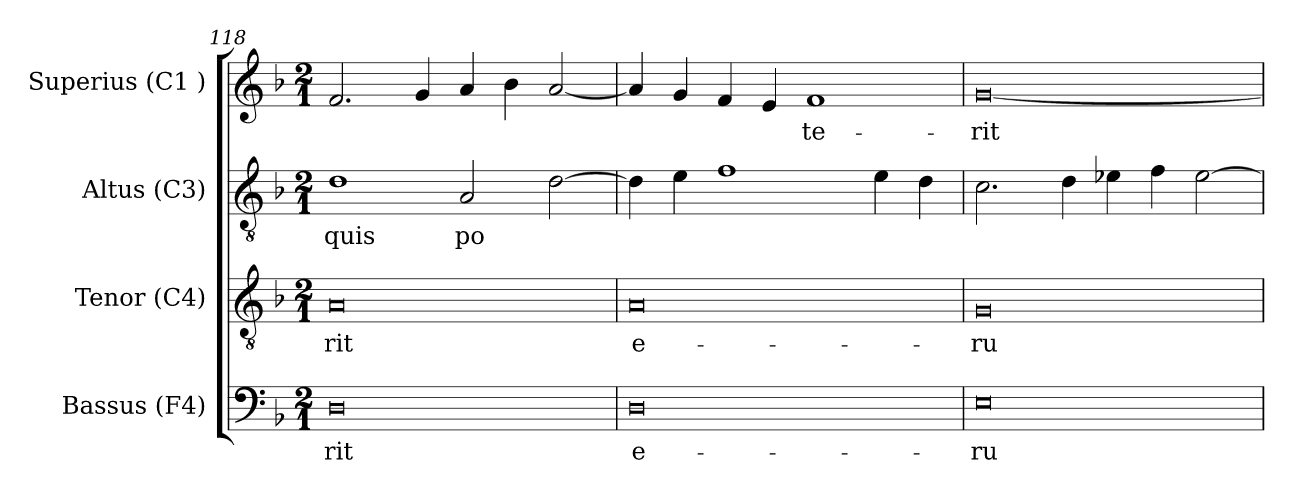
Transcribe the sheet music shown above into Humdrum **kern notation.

**kern	**text	**kern	**text	**kern	**text	**kern	**text
*part4	*part4	*part3	*part3	*part2	*part2	*part1	*part1
*staff4	*staff4	*staff3	*staff3	*staff2	*staff2	*staff1	*staff1
*I"Bassus (F4)	*	*I"Tenor (C4)	*	*I"Altus (C3)	*	*I"Superius (C1 )	*
*I'B.	*	*I'T.	*	*I'A.	*	*I'S.	*
!!LO:PB:g=z
*clefF4	*	*clefGv2	*	*clefGv2	*	*clefG2	*
*k[b-]	*	*k[b-]	*	*k[b-]	*	*k[b-]	*
*F:	*	*F:	*	*F:	*	*F:	*
*M2/1	*	*M2/1	*	*M2/1	*	*M2/1	*
=118	=118	=118	=118	=118	=118	=118	=118
!	!LO:LY:b:cj	!	!LO:LY:b:cj	!	!LO:LY:b:cj	!	!LO:LY:b:cj
0D	-rit	0A	-rit	1d	quis	2.f/	--
!	!	!	!	!	!	!	!LO:LY:b:cj
.	.	.	.	.	.	4g/	--
!	!	!	!	!	!LO:LY:b:cj	!	!LO:LY:b:cj
.	.	.	.	2A/	po-	4a/	--
!	!	!	!	!	!	!	!LO:LY:b:cj
.	.	.	.	.	.	4b-\	--
!	!	!	!	!	!LO:LY:b:cj	!	!LO:LY:b:cj
.	.	.	.	[>2d\	--	[<2a/	--
=119	=119	=119	=119	=119	=119	=119	=119
!	!LO:LY:b:cj	!	!LO:LY:b:cj	!	!LO:LY:b:cj	!	!LO:LY:b:cj
0D	e-	0A	e-	4d\]	--	4a/]	--
!	!	!	!	!	!LO:LY:b:cj	!	!LO:LY:b:cj
.	.	.	.	4e\	--	4g/	--
!	!	!	!	!	!LO:LY:b:cj	!	!LO:LY:b:cj
.	.	.	.	1f	--	4f/	--
!	!	!	!	!	!	!	!LO:LY:b:cj
.	.	.	.	.	.	4e/	--
!	!	!	!	!	!	!	!LO:LY:b:cj
.	.	.	.	.	.	1f	-te-
!	!	!	!	!	!LO:LY:b:cj	!	!
.	.	.	.	4e\	--	.	.
!	!	!	!	!	!LO:LY:b:cj	!	!
.	.	.	.	4d\	--	.	.
=120	=120	=120	=120	=120	=120	=120	=120
!	!LO:LY:b:cj	!	!LO:LY:b:cj	!	!LO:LY:b:cj	!	!LO:LY:b:cj
0E	-ru-	0G	-ru-	2.c\	--	[<0g	-rit
!	!	!	!	!	!LO:LY:b:cj	!	!
.	.	.	.	4d\	--	.	.
!	!	!	!	!	!LO:LY:b:cj	!	!
.	.	.	.	4e-\	--	.	.
!	!	!	!	!	!LO:LY:b:cj	!	!
.	.	.	.	4f\	--	.	.
!	!	!	!	!	!LO:LY:b:cj	!	!
.	.	.	.	[>2e-\	--	.	.
=	=	=	=	=	=	=	=
*-	*-	*-	*-	*-	*-	*-	*-
